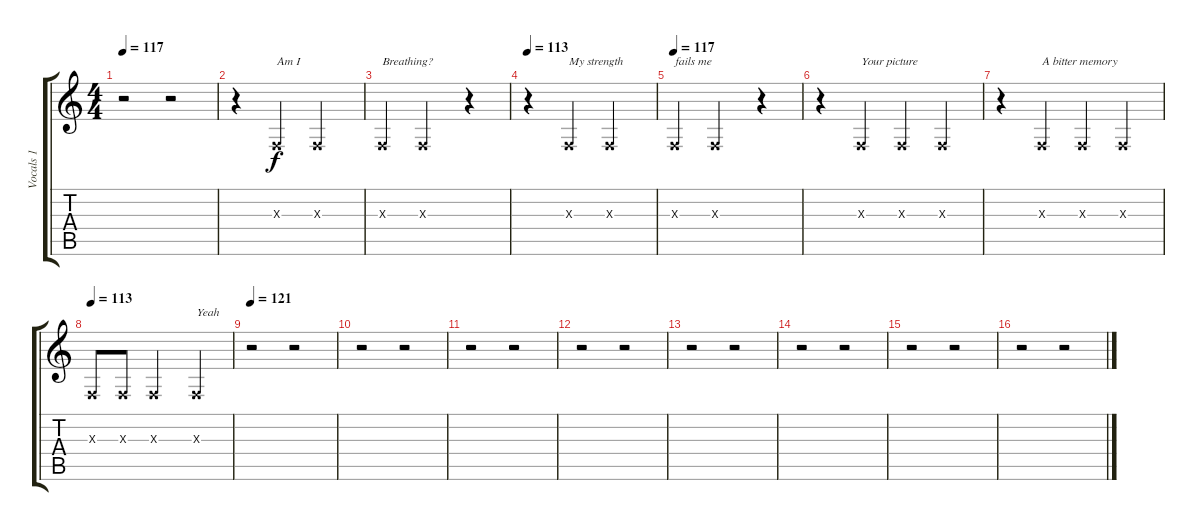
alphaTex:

\track ("Vocals 1 " "Vocals 1 ") {instrument oboe}
\staff {score tabs}
\tuning (D4 A3 F3 C3 G2 C2) {hide}
\ts (4 4)
\tempo 117
\clef g2
\ks c
r.2{dy f} r.2 |
r.4 0.3{x}.4{txt "Am I"} 0.3{x}.2 |
0.3{x}.4{txt "Breathing?"} 0.3{x}.2 r.4 |
\tempo 113
r.4 0.3{x}.4{txt "My strength"} 0.3{x}.2 |
\tempo 117
0.3{x}.4{txt "fails me"} 0.3{x}.2 r.4 |
r.4 0.3{x}.4{txt "Your picture"} 0.3{x}.4 0.3{x}.4 |
r.4 0.3{x}.4{txt "A bitter memory"} 0.3{x}.4 0.3{x}.4 |
\tempo 113
0.3{x}.8 0.3{x}.8 0.3{x}.2 0.3{x}.4{txt "Yeah"} |
\tempo 121
r.2 r.2 |
r.2 r.2 |
r.2 r.2 |
r.2 r.2 |
r.2 r.2 |
r.2 r.2 |
r.2 r.2 |
r.2 r.2
